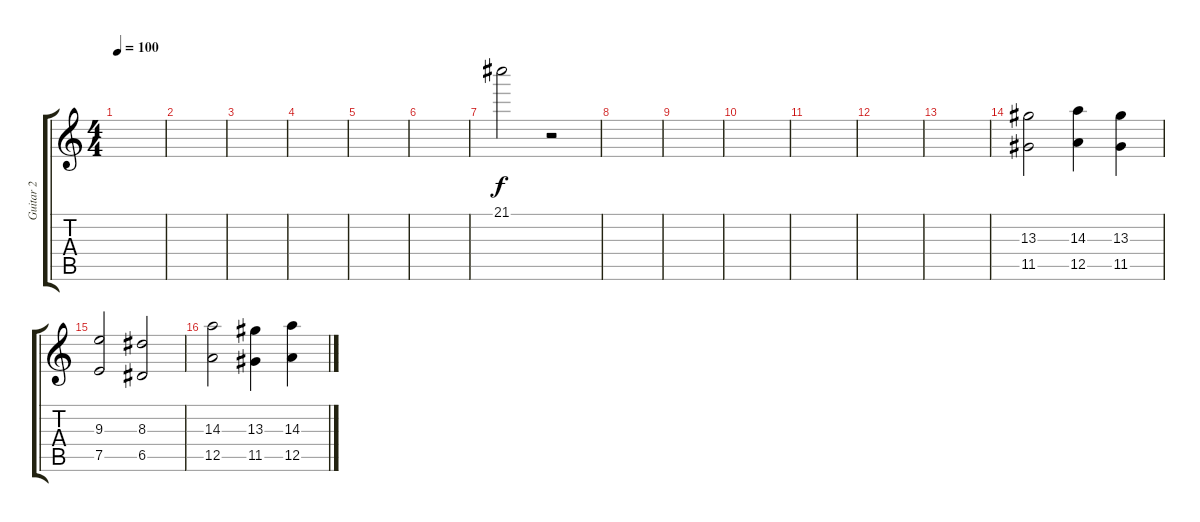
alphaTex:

\track ("Guitar 2" "Guitar 2") {instrument distortionguitar}
\staff {score tabs}
\tuning (E4 B3 G3 D3 A2 D2) {hide}
\ts (4 4)
\tempo 100
\clef g2
\ks c
|
|
|
|
|
|
21.1.2 r.2 |
|
|
|
|
|
|
(13.3 11.5).2 (14.3 12.5).4 (13.3 11.5).4 |
(9.3 7.5).2 (8.3 6.5).2 |
(14.3 12.5).2 (13.3 11.5).4 (14.3 12.5).4
